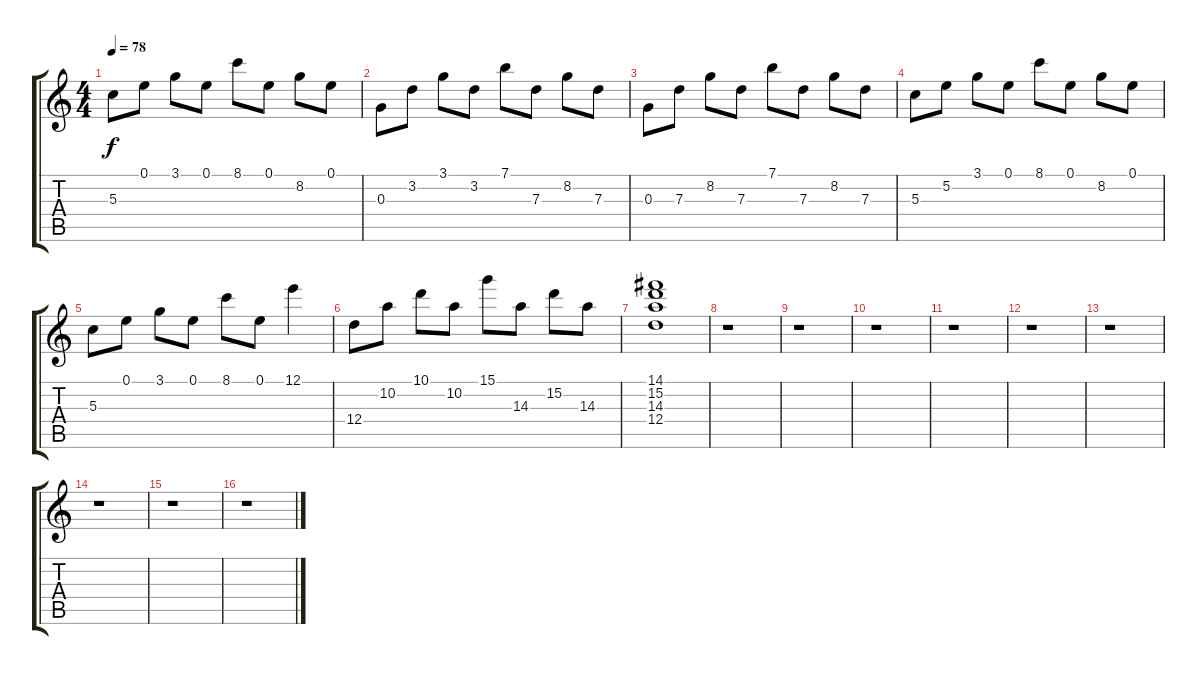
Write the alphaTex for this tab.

\track "" {instrument electricguitarclean}
\staff {score tabs}
\tuning (E4 B3 G3 D3 A2 E2) {hide}
\ts (4 4)
\tempo 78
\clef g2
\ks c
5.3.8{dy f} 0.1.8 3.1.8 0.1.8 8.1.8 0.1.8 8.2.8 0.1.8 |
0.3.8 3.2.8 3.1.8 3.2.8 7.1.8 7.3.8 8.2.8 7.3.8 |
0.3.8 7.3.8 8.2.8 7.3.8 7.1.8 7.3.8 8.2.8 7.3.8 |
5.3.8 5.2.8 3.1.8 0.1.8 8.1.8 0.1.8 8.2.8 0.1.8 |
5.3.8 0.1.8 3.1.8 0.1.8 8.1.8 0.1.8 12.1.4 |
12.4.8 10.2.8 10.1.8 10.2.8 15.1.8 14.3.8 15.2.8 14.3.8 |
(14.1 15.2 14.3 12.4).1 |
r.1 |
r.1 |
r.1 |
r.1 |
r.1 |
r.1 |
r.1 |
r.1 |
r.1
